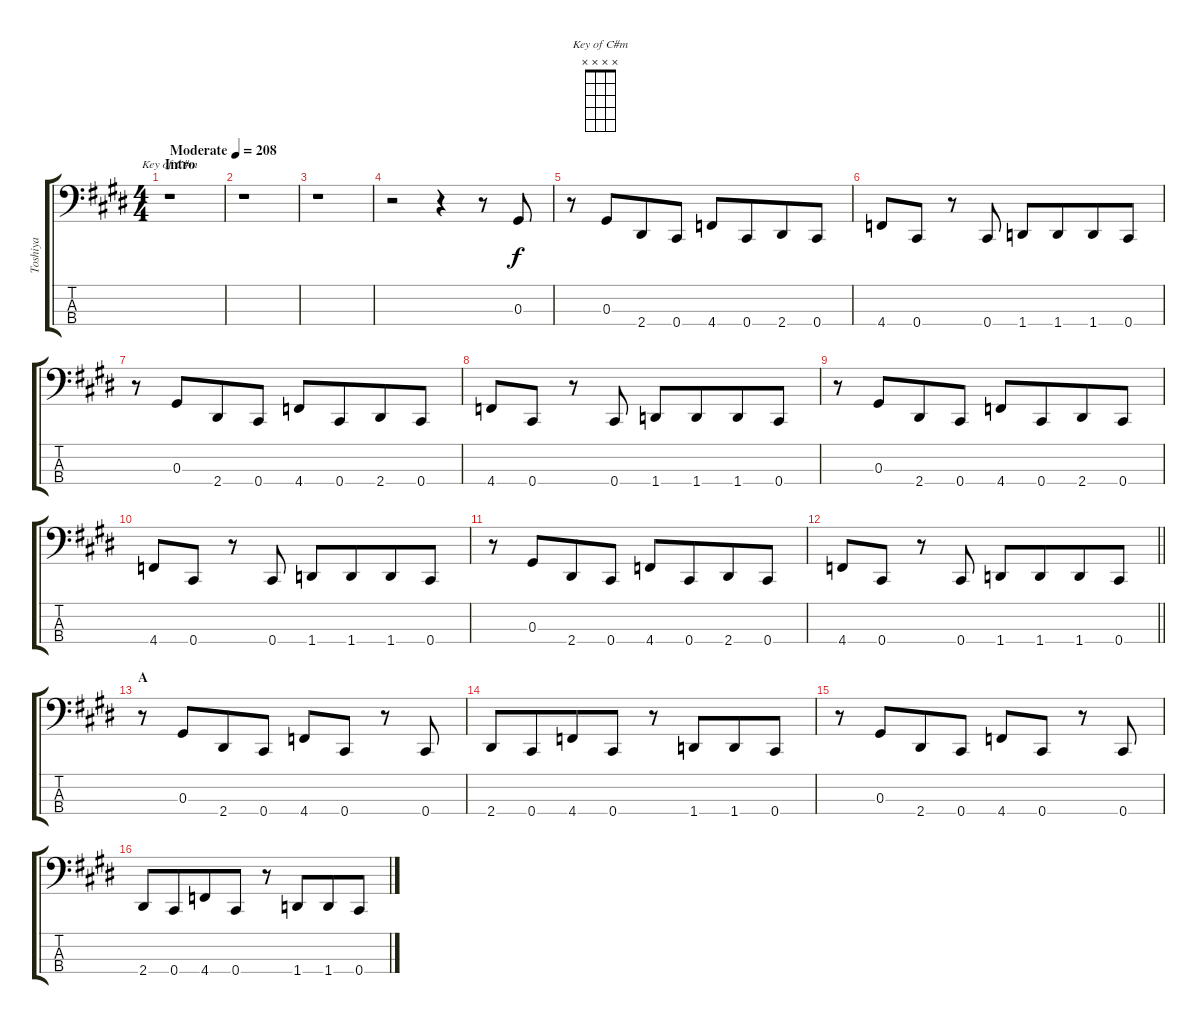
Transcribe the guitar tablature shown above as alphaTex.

\track ("Toshiya" "Toshiya") {instrument electricbasspick}
\staff {score tabs}
\tuning (Gb2 Db2 Ab1 Db1) {hide}
\chord ("Key of C#m" x x x x)
\ts (4 4)
\section ("" "Intro")
\tempo (208 "Moderate")
\clef f4
\ks c#minor
r.1{ch "Key of C#m" dy f instrument electricbasspick} |
r.1 |
r.1 |
r.2 r.4 r.8 0.3.8 |
r.8 0.3.8{beam merge} 2.4.8 0.4.8 4.4.8 0.4.8{beam merge} 2.4.8 0.4.8 |
4.4.8 0.4.8 r.8 0.4.8 1.4.8 1.4.8{beam merge} 1.4.8 0.4.8 |
r.8 0.3.8{beam merge} 2.4.8 0.4.8 4.4.8 0.4.8{beam merge} 2.4.8 0.4.8 |
4.4.8 0.4.8 r.8 0.4.8 1.4.8 1.4.8{beam merge} 1.4.8 0.4.8 |
r.8 0.3.8{beam merge} 2.4.8 0.4.8 4.4.8 0.4.8{beam merge} 2.4.8 0.4.8 |
4.4.8 0.4.8 r.8 0.4.8 1.4.8 1.4.8{beam merge} 1.4.8 0.4.8 |
r.8 0.3.8{beam merge} 2.4.8 0.4.8 4.4.8 0.4.8{beam merge} 2.4.8 0.4.8 |
\barLineRight lightlight
4.4.8 0.4.8 r.8 0.4.8 1.4.8 1.4.8{beam merge} 1.4.8 0.4.8 |
\section ("" "A")
r.8 0.3.8{beam merge} 2.4.8 0.4.8 4.4.8 0.4.8 r.8 0.4.8 |
2.4.8 0.4.8{beam merge} 4.4.8 0.4.8 r.8 1.4.8{beam merge} 1.4.8 0.4.8 |
r.8 0.3.8{beam merge} 2.4.8 0.4.8 4.4.8 0.4.8 r.8 0.4.8 |
2.4.8 0.4.8{beam merge} 4.4.8 0.4.8 r.8 1.4.8{beam merge} 1.4.8 0.4.8
